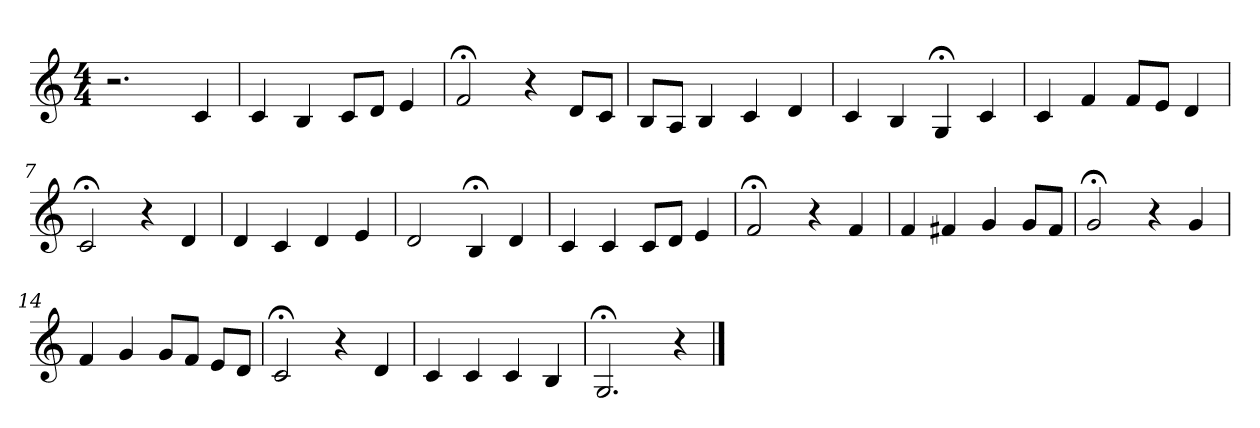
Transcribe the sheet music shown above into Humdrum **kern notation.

**kern
*part1
*staff1
*clefG2
*k[]
*C:
*M4/4
=1
2.r
4c
=2
4c
4B
8c/L
8d/J
4e
=3
2f;<
4r
8d/L
8c/J
=4
8B/L
8A/J
4B
4c
4d
=5
4c
4B
4G;<
4c
=6
4c
4f
8f/L
8e/J
4d
=7
2c;<
4r
4d
=8
4d
4c
4d
4e
=9
2d
4B;<
4d
=10
4c
4c
8c/L
8d/J
4e
=11
2f;<
4r
4f
=12
4f
4f#X
4g
8g/L
8f#/J
=13
2g;<
4r
4g
=14
4f
4g
8g/L
8f/J
8e/L
8d/J
=15
2c;<
4r
4d
=16
4c
4c
4c
4B
=17
2.G;<
4r
==
*-
